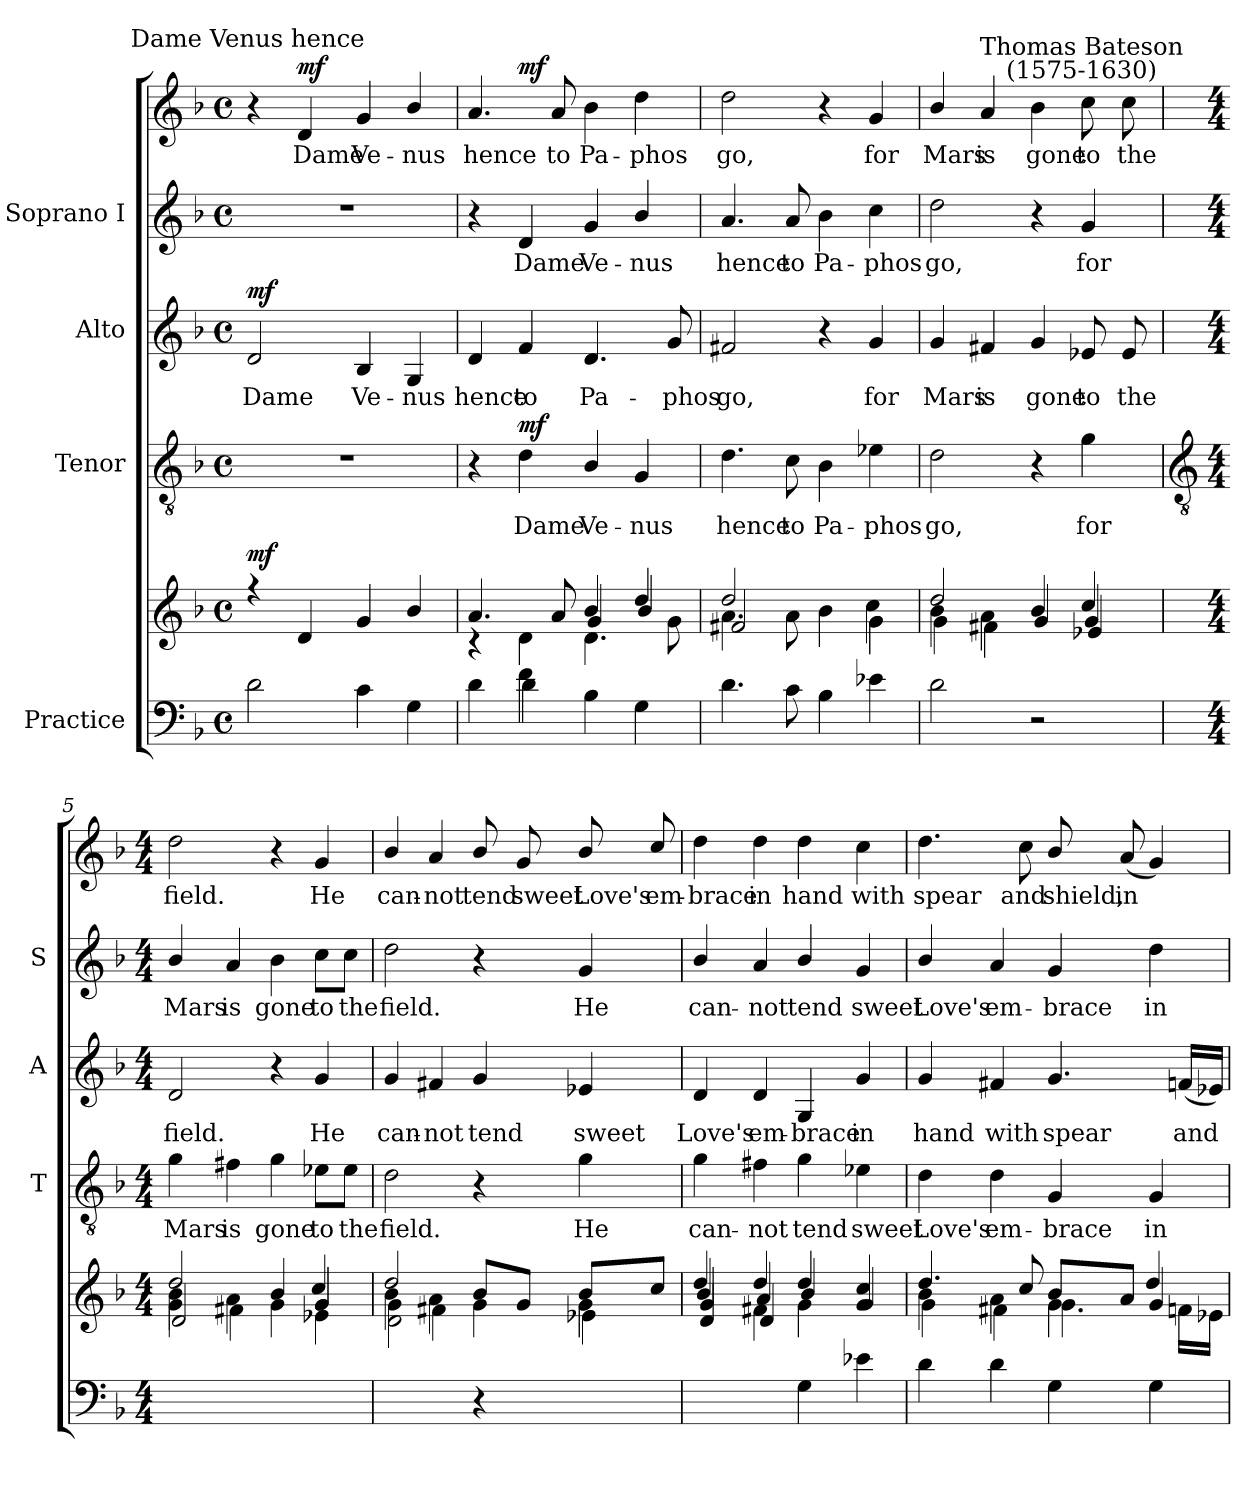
**kern	**kern	**dynam	**kern	**text	**dynam	**kern	**text	**dynam	**kern	**text	**kern	**text	**dynam
*part4	*part4	*part4	*part3	*part3	*part3	*part2	*part2	*part2	*part1	*part1	*part1	*part1	*part1
*staff6	*staff5	*staff5/6	*staff4	*staff4	*staff4	*staff3	*staff3	*staff3	*staff2	*staff2	*staff1	*staff1	*staff1/2
*I"Practice	*	*	*I"Tenor	*	*	*I"Alto	*	*	*I"Soprano I	*	*	*	*
*	*	*	*I'T	*	*	*I'A	*	*	*I'S	*	*	*	*
*clefF4	*clefG2	*	*clefGv2	*	*	*clefG2	*	*	*clefG2	*	*clefG2	*	*
*k[b-]	*k[b-]	*	*k[b-]	*	*	*k[b-]	*	*	*k[b-]	*	*k[b-]	*	*
*F:	*F:	*	*F:	*	*	*F:	*	*	*F:	*	*F:	*	*
*M4/4	*M4/4	*	*M4/4	*	*	*M4/4	*	*	*M4/4	*	*M4/4	*	*
*met(c)	*met(c)	*	*met(c)	*	*	*met(c)	*	*	*met(c)	*	*met(c)	*	*
*MM120	*MM120	*	*MM120	*	*	*MM120	*	*	*MM120	*	*MM120	*	*
=1	=1	=1	=1	=1	=1	=1	=1	=1	=1	=1	=1	=1	=1
*^	*^	*	*	*	*	*	*	*	*	*	*	*	*
!	!	!	!	!	!	!	!	!	!	!	!	!	!LO:TX:a:cj:t=Dame Venus hence	!	!
!	!	!	!	!LO:DY:a	!	!	!	!	!LO:LY:b	!LO:DY:b	!	!	!	!	!
2d\	1ryy	4r	1ryy	mf	1r	.	.	2d	Dame	mf	1r	.	4r	.	.
!	!	!	!	!	!	!	!	!	!	!	!	!	!	!LO:LY:b	!LO:DY:b
.	.	4d/	.	.	.	.	.	.	.	.	.	.	4d	Dame	mf
!	!	!	!	!	!	!	!	!	!LO:LY:b	!	!	!	!	!LO:LY:b	!
4c\	.	4g/	.	.	.	.	.	4B-	Ve-	.	.	.	4g	Ve-	.
!	!	!	!	!	!	!	!	!	!LO:LY:b	!	!	!	!	!LO:LY:b	!
4G\	.	4b-/	.	.	.	.	.	4G	-nus	.	.	.	4b-/	-nus	.
=2	=2	=2	=2	=2	=2	=2	=2	=2	=2	=2	=2	=2	=2	=2	=2
*	*	*	*^	*	*	*	*	*	*	*	*	*	*	*	*
!	!	!	!	!	!	!	!	!	!	!LO:LY:b	!	!	!	!	!LO:LY:b	!
4d\	4ryy	4.a/	4r	2ryy	.	4r	.	.	4d	hence	.	4r	.	4.a	hence	.
!	!	!	!	!	!	!	!LO:LY:b	!LO:DY:b	!	!LO:LY:b	!	!	!LO:LY:b	!	!	!LO:DY:b=2
4f\	4d	.	4d\	.	.	4d	Dame	mf	4f	to	.	4d	Dame	.	.	mf
!	!	!	!	!	!	!	!	!	!	!	!	!	!	!	!LO:LY:b	!
.	.	8a/	.	.	.	.	.	.	.	.	.	.	.	8a	to	.
!	!	!	!	!	!	!	!LO:LY:b	!	!	!LO:LY:b	!	!	!LO:LY:b	!	!LO:LY:b	!
2ryy	4B-\	4b-/	4g/	4.d\	.	4B-/	Ve-	.	4.d	Pa-	.	4g	Ve-	4b-	Pa-	.
!	!	!	!	!	!	!	!LO:LY:b	!	!	!	!	!	!LO:LY:b	!	!LO:LY:b	!
.	4G	4dd/	4b-/	.	.	4G	-nus	.	.	.	.	4b-/	-nus	4dd	-phos	.
!	!	!	!	!	!	!	!	!	!	!LO:LY:b	!	!	!	!	!	!
.	.	.	.	8g\	.	.	.	.	8g	-phos	.	.	.	.	.	.
*v	*v	*	*	*	*	*	*	*	*	*	*	*	*	*	*	*
=3	=3	=3	=3	=3	=3	=3	=3	=3	=3	=3	=3	=3	=3	=3	=3
!	!	!	!	!	!	!LO:LY:b	!	!	!LO:LY:b	!	!	!LO:LY:b	!	!LO:LY:b	!
4.d	2dd/	4.a\	2f#X/	.	4.d	hence	.	2f#X	go,	.	4.a	hence	2dd	go,	.
!	!	!	!	!	!	!LO:LY:b	!	!	!	!	!	!LO:LY:b	!	!	!
8c	.	8a\	.	.	8c	to	.	.	.	.	8a	to	.	.	.
!	!	!	!	!	!	!LO:LY:b	!	!	!	!	!	!LO:LY:b	!	!	!
4B-	4ryy	4b-\	4ryy	.	4B-	Pa-	.	4r	.	.	4b-	Pa-	4r	.	.
!	!	!	!	!	!	!LO:LY:b	!	!	!LO:LY:b	!	!	!LO:LY:b	!	!LO:LY:b	!
4e-X\	4g\	4cc\	4g\	.	4e-X	-phos	.	4g	for	.	4cc	-phos	4g	for	.
=4	=4	=4	=4	=4	=4	=4	=4	=4	=4	=4	=4	=4	=4	=4	=4
!	!	!	!	!	!	!LO:LY:b	!	!	!LO:LY:b	!	!	!LO:LY:b	!	!LO:LY:b	!
2d	4b-\	2dd/	4g\	.	2d	go,	.	4g	Mars	.	2dd	go,	4b-/	Mars	.
!	!	!	!	!	!	!	!	!	!LO:LY:b	!	!	!	!	!LO:LY:b	!
.	4a\	.	4f#X\	.	.	.	.	4f#X	is	.	.	.	4a	is	.
!	!	!	!	!	!	!	!	!	!LO:LY:b	!	!	!	!	!LO:LY:b	!
2r	4b-/	4ryy	4g/	.	4r	.	.	4g	gone	.	4r	.	4b-	gone	.
!	!	!	!	!	!	!	!	!	!	!	!	!	!LO:TX:a:cj:t=Thomas Bateson\n(1575-1630)	!	!
!	!	!	!	!	!	!LO:LY:b	!	!	!LO:LY:b	!	!	!LO:LY:b	!	!LO:LY:b	!
.	4cc/	4g/	4e-X/	.	4g	for	.	8e-X	to	.	4g	for	8cc	to	.
!	!	!	!	!	!	!	!	!	!LO:LY:b	!	!	!	!	!LO:LY:b	!
.	.	.	.	.	.	.	.	8e-	the	.	.	.	8cc	the	.
*	*v	*v	*v	*	*	*	*	*	*	*	*	*	*	*	*
!!LO:LB:g=z
=5	=5	=5	=5	=5	=5	=5	=5	=5	=5	=5	=5	=5	=5
*	*	*	*clefGv2	*	*	*	*	*	*	*	*	*	*
*M4/4	*M4/4	*	*M4/4	*	*	*M4/4	*	*	*M4/4	*	*M4/4	*	*
*	*^	*	*	*	*	*	*	*	*	*	*	*	*
*	*	*^	*	*	*	*	*	*	*	*	*	*	*	*
*	*	*	*^	*	*	*	*	*	*	*	*	*	*	*	*
!	!	!	!	!	!	!	!LO:LY:b	!	!	!LO:LY:b	!	!	!LO:LY:b	!	!LO:LY:b	!
1ryy	2dd/	4b-\	2d/	4g\	.	4g	Mars	.	2d	field.	.	4b-/	Mars	2dd	field.	.
!	!	!	!	!	!	!	!LO:LY:b	!	!	!	!	!	!LO:LY:b	!	!	!
.	.	4a\	.	4f#X\	.	4f#X	is	.	.	.	.	4a	is	.	.	.
!	!	!	!	!	!	!	!LO:LY:b	!	!	!	!	!	!LO:LY:b	!	!	!
.	4ryy	4b-/	4ryy	4g	.	4g	gone	.	4r	.	.	4b-	gone	4r	.	.
!	!	!	!	!	!	!	!LO:LY:b	!	!	!LO:LY:b	!	!	!LO:LY:b	!	!LO:LY:b	!
.	4g/	4cc/	4g/	4e-X	.	8e-X\L	to	.	4g	He	.	8cc\L	to	4g	He	.
!	!	!	!	!	!	!	!LO:LY:b	!	!	!	!	!	!LO:LY:b	!	!	!
.	.	.	.	.	.	8e-\J	the	.	.	.	.	8cc\J	the	.	.	.
=6	=6	=6	=6	=6	=6	=6	=6	=6	=6	=6	=6	=6	=6	=6	=6	=6
!	!	!	!	!	!	!	!LO:LY:b	!	!	!LO:LY:b	!	!	!LO:LY:b	!	!LO:LY:b	!
2ryy	4b-\	2dd/	4g\	2d	.	2d	field.	.	4g	can-	.	2dd	-field.	4b-/	can-	.
!	!	!	!	!	!	!	!	!	!	!LO:LY:b	!	!	!	!	!LO:LY:b	!
.	4a\	.	4f#X\	.	.	.	.	.	4f#X	-not	.	.	.	4a	-not	.
!	!	!	!	!	!	!	!	!	!	!LO:LY:b	!	!	!	!	!LO:LY:b	!
4r	8b-/L	4ryy	4g\	4ryy	.	4r	.	.	4g	tend	.	4r	.	8b-/	tend	.
!	!	!	!	!	!	!	!	!	!	!	!	!	!	!	!LO:LY:b	!
.	8g/J	.	.	.	.	.	.	.	.	.	.	.	.	8g	sweet	.
!	!	!	!	!	!	!	!LO:LY:b	!	!	!LO:LY:b	!	!	!LO:LY:b	!	!LO:LY:b	!
4ryy	8b-\L	4g\	4e-X\	4g\	.	4g	He	.	4e-X	sweet	.	4g	He	8b-/	Love's	.
!	!	!	!	!	!	!	!	!	!	!	!	!	!	!	!LO:LY:b	!
.	8cc/J	.	.	.	.	.	.	.	.	.	.	.	.	8cc/	em-	.
=7	=7	=7	=7	=7	=7	=7	=7	=7	=7	=7	=7	=7	=7	=7	=7	=7
*^	*	*	*	*	*	*	*	*	*	*	*	*	*	*	*	*
!	!	!	!	!	!	!	!	!LO:LY:b	!	!	!LO:LY:b	!	!	!LO:LY:b	!	!LO:LY:b	!
2ryy	2.ryy	4dd/	4b-/	4d/	4g/	.	4g	can-	.	4d	Love's	.	4b-/	can-	4dd	brace	.
!	!	!	!	!	!	!	!	!LO:LY:b	!	!	!LO:LY:b	!	!	!LO:LY:b	!	!LO:LY:b	!
.	.	4dd/	4a/	4d/	4f#X	.	4f#X	-not	.	4d	em-	.	4a	-not	4dd	in	.
!	!	!	!	!	!	!	!	!LO:LY:b	!	!	!LO:LY:b	!	!	!LO:LY:b	!	!LO:LY:b	!
4G\	.	4dd/	4b-/	4ryy	4g	.	4g	tend	.	4G	-brace	.	4b-/	tend	4dd	hand	.
!	!	!	!	!	!	!	!	!LO:LY:b	!	!	!LO:LY:b	!	!	!LO:LY:b	!	!LO:LY:b	!
4ryy	4e-X	4cc/	4g/	4g/	4ryy	.	4e-X	sweet	.	4g	in	.	4g	sweet	4cc	with	.
=8	=8	=8	=8	=8	=8	=8	=8	=8	=8	=8	=8	=8	=8	=8	=8	=8	=8
!	!	!	!	!	!	!	!	!LO:LY:b	!	!	!LO:LY:b	!	!	!LO:LY:b	!	!LO:LY:b	!
*v	*v	*	*	*	*	*	*	*	*	*	*	*	*	*	*	*	*
*	*	*	*v	*v	*	*	*	*	*	*	*	*	*	*	*	*
4d	4.dd/	4b-\	4g\	.	4d	Love's	.	4g	hand	.	4b-/	Love's	4.dd	spear	.
!	!	!	!	!	!	!LO:LY:b	!	!	!LO:LY:b	!	!	!LO:LY:b	!	!	!
4d	.	4a\	4f#X\	.	4d	em-	.	4f#X	with	.	4a	em-	.	.	.
!	!	!	!	!	!	!	!	!	!	!	!	!	!	!LO:LY:b	!
.	8cc/	.	.	.	.	.	.	.	.	.	.	.	8cc	and	.
!	!	!	!	!	!	!LO:LY:b	!	!	!LO:LY:b	!	!	!LO:LY:b	!	!LO:LY:b	!
4G	8b-/L	4g\	4.g\	.	4G	-brace	.	4.g	spear	.	4g	-brace	8b-/	shield,	.
!	!	!	!	!	!	!	!	!	!	!	!	!	!	!LO:LY:b	!
.	8a/J	.	.	.	.	.	.	.	.	.	.	.	(<8aL	in	.
!	!	!	!	!	!	!LO:LY:b	!	!	!	!	!	!LO:LY:b	!	!	!
4G	4g/	4dd/	.	.	4G	in	.	.	.	.	4dd	in	4g)	.	.
!	!	!	!	!	!	!	!	!	!LO:LY:b	!	!	!	!	!	!
.	.	.	16fn\LL	.	.	.	.	(<16fnLL	and	.	.	.	.	.	.
.	.	.	16e-X\JJ	.	.	.	.	16e-XJJ)	.	.	.	.	.	.	.
*	*v	*v	*v	*	*	*	*	*	*	*	*	*	*	*	*
=	=	=	=	=	=	=	=	=	=	=	=	=	=
*-	*-	*-	*-	*-	*-	*-	*-	*-	*-	*-	*-	*-	*-
